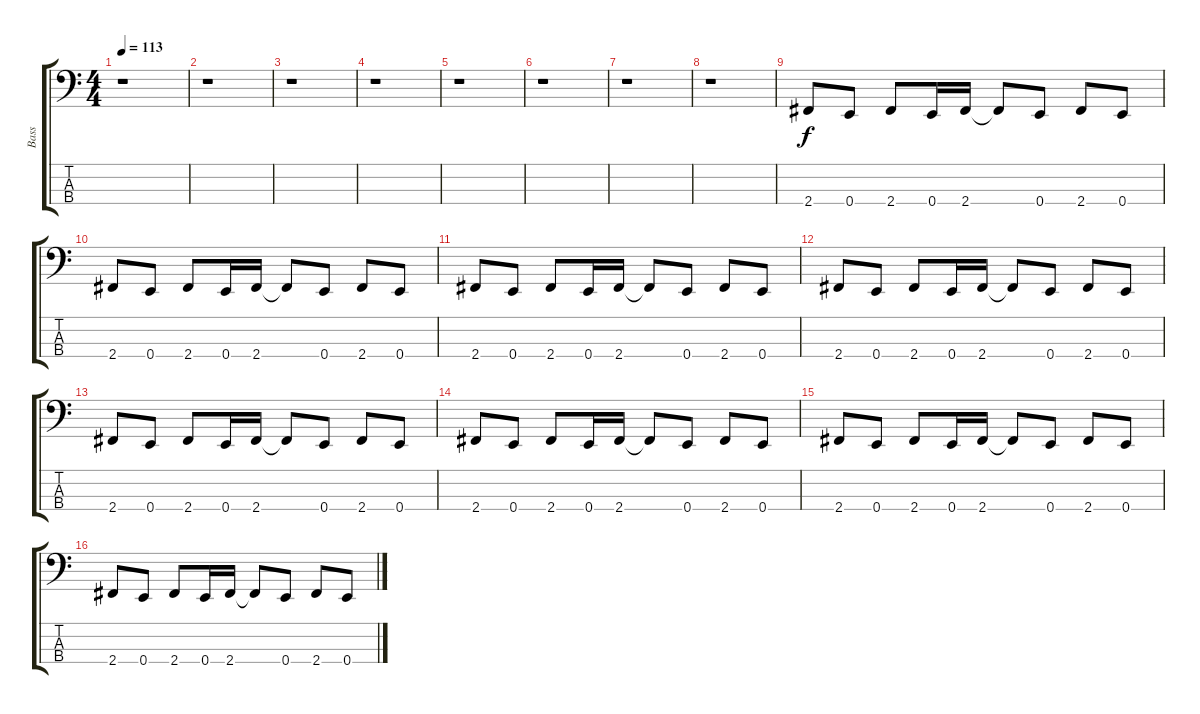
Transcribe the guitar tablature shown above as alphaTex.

\track ("Bass" "Bass") {instrument electricbassfinger}
\staff {score tabs}
\tuning (G2 D2 A1 E1) {hide}
\ts (4 4)
\tempo 113
\clef f4
\ks c
r.1{dy f instrument electricbassfinger} |
r.1 |
r.1 |
r.1 |
r.1 |
r.1 |
r.1 |
r.1 |
2.4.8 0.4.8 2.4.8 0.4.16 2.4.16 2.4{t}.8 0.4.8 2.4.8 0.4.8 |
2.4.8 0.4.8 2.4.8 0.4.16 2.4.16 2.4{t}.8 0.4.8 2.4.8 0.4.8 |
2.4.8 0.4.8 2.4.8 0.4.16 2.4.16 2.4{t}.8 0.4.8 2.4.8 0.4.8 |
2.4.8 0.4.8 2.4.8 0.4.16 2.4.16 2.4{t}.8 0.4.8 2.4.8 0.4.8 |
2.4.8 0.4.8 2.4.8 0.4.16 2.4.16 2.4{t}.8 0.4.8 2.4.8 0.4.8 |
2.4.8 0.4.8 2.4.8 0.4.16 2.4.16 2.4{t}.8 0.4.8 2.4.8 0.4.8 |
2.4.8 0.4.8 2.4.8 0.4.16 2.4.16 2.4{t}.8 0.4.8 2.4.8 0.4.8 |
2.4.8 0.4.8 2.4.8 0.4.16 2.4.16 2.4{t}.8 0.4.8 2.4.8 0.4.8
